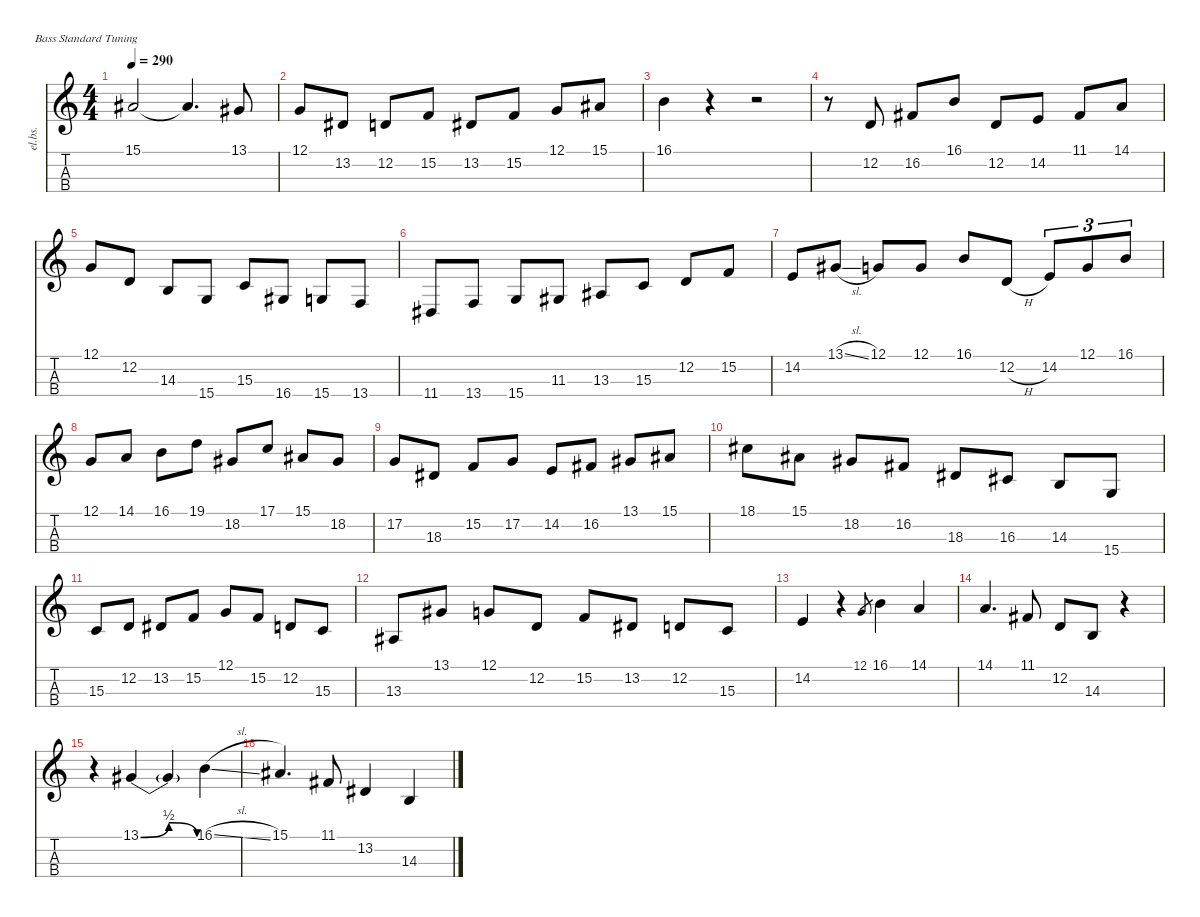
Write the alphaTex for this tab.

\defaultSystemsLayout 4
\hideDynamics
\bracketExtendMode nobrackets
\otherSystemsTrackNameOrientation horizontal
\track ("Electric Bass" "el.bs.") {instrument electricbassfinger}
\staff {score tabs}
\tuning (G2 D2 A1 E1)
\ts (4 4)
\tempo 290
\clef g2
\ks aminor
15.1.2{dy mf} 15.1{t}.4{d} 13.1.8 |
12.1.8 13.2.8 12.2.8 15.2.8 13.2.8 15.2.8 12.1.8 15.1.8 |
16.1.4 r.4 r.2 |
r.8 12.2.8 16.2.8 16.1.8 12.2.8 14.2.8 11.1.8 14.1.8 |
12.1.8 12.2.8 14.3.8 15.4.8 15.3.8 16.4.8 15.4.8 13.4.8 |
11.4.8 13.4.8 15.4.8 11.3.8 13.3.8 15.3.8 12.2.8 15.2.8 |
14.2.8 13.1{sl}.8 12.1.8 12.1.8 16.1.8 12.2{h}.8 14.2.8{tu (3 2)} 12.1.8{tu (3 2)} 16.1.8{tu (3 2)} |
12.1.8 14.1.8 16.1.8 19.1.8 18.2.8 17.1.8 15.1.8 18.2.8 |
17.2.8 18.3.8 15.2.8 17.2.8 14.2.8 16.2.8 13.1.8 15.1.8 |
18.1.8 15.1.8 18.2.8 16.2.8 18.3.8 16.3.8 14.3.8 15.4.8 |
15.3.8 12.2.8 13.2.8 15.2.8 12.1.8 15.2.8 12.2.8 15.3.8 |
13.3.8 13.1.8 12.1.8 12.2.8 15.2.8 13.2.8 12.2.8 15.3.8 |
14.2.4 r.4 12.1.8{gr} 16.1.4 14.1.4 |
14.1.4{d} 11.1.8 12.2.8 14.3.8 r.4 |
r.4 13.1{be (bendrelease 0 0 30 2 30 2 60 0)}.4 13.1{t}.4 16.1{sl}.4 |
15.1.4{d} 11.1.8 13.2.4 14.3.4
